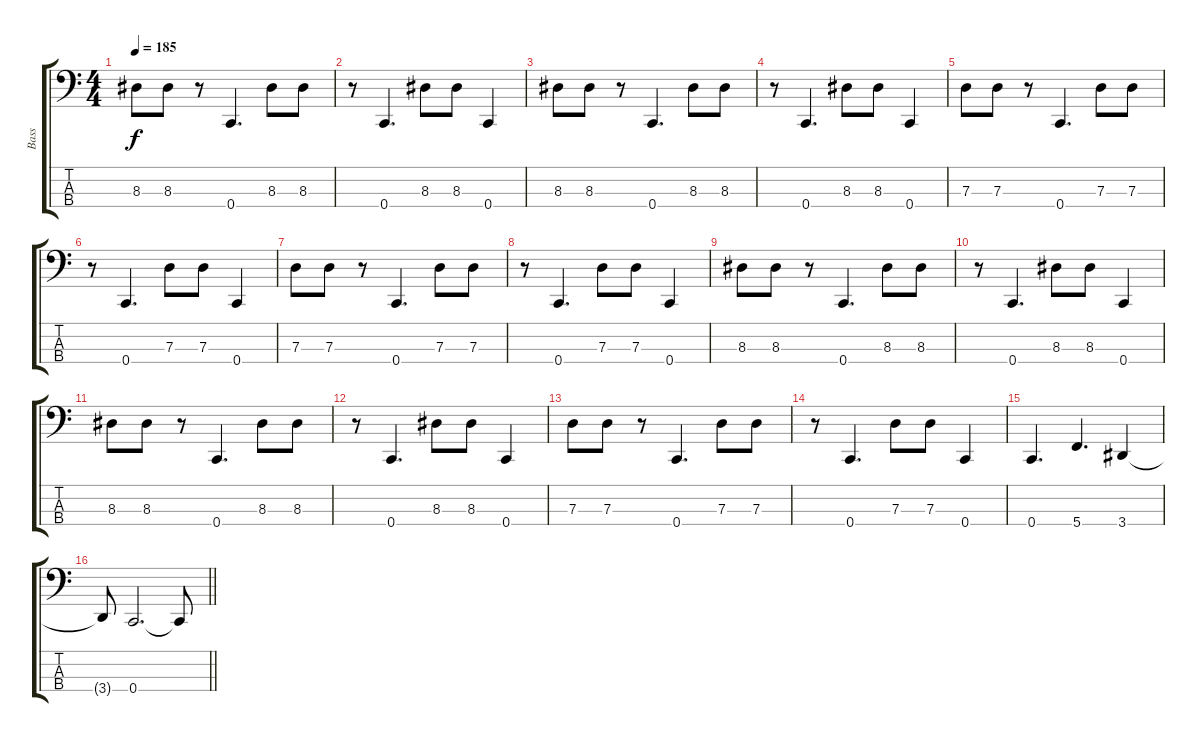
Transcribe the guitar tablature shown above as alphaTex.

\track ("Bass" "Bass") {instrument electricbassfinger}
\staff {score tabs}
\tuning (F2 C2 G1 C1) {hide}
\ts (4 4)
\tempo 185
\clef f4
\ks c
8.3.8{dy f} 8.3.8 r.8 0.4.4{d} 8.3.8 8.3.8 |
r.8 0.4.4{d} 8.3.8 8.3.8 0.4.4 |
8.3.8 8.3.8 r.8 0.4.4{d} 8.3.8 8.3.8 |
r.8 0.4.4{d} 8.3.8 8.3.8 0.4.4 |
7.3.8 7.3.8 r.8 0.4.4{d} 7.3.8 7.3.8 |
r.8 0.4.4{d} 7.3.8 7.3.8 0.4.4 |
7.3.8 7.3.8 r.8 0.4.4{d} 7.3.8 7.3.8 |
r.8 0.4.4{d} 7.3.8 7.3.8 0.4.4 |
8.3.8 8.3.8 r.8 0.4.4{d} 8.3.8 8.3.8 |
r.8 0.4.4{d} 8.3.8 8.3.8 0.4.4 |
8.3.8 8.3.8 r.8 0.4.4{d} 8.3.8 8.3.8 |
r.8 0.4.4{d} 8.3.8 8.3.8 0.4.4 |
7.3.8 7.3.8 r.8 0.4.4{d} 7.3.8 7.3.8 |
r.8 0.4.4{d} 7.3.8 7.3.8 0.4.4 |
0.4.4{d} 5.4.4{d} 3.4.4 |
\barLineRight lightlight
3.4{t}.8 0.4.2{d} 0.4{t}.8
